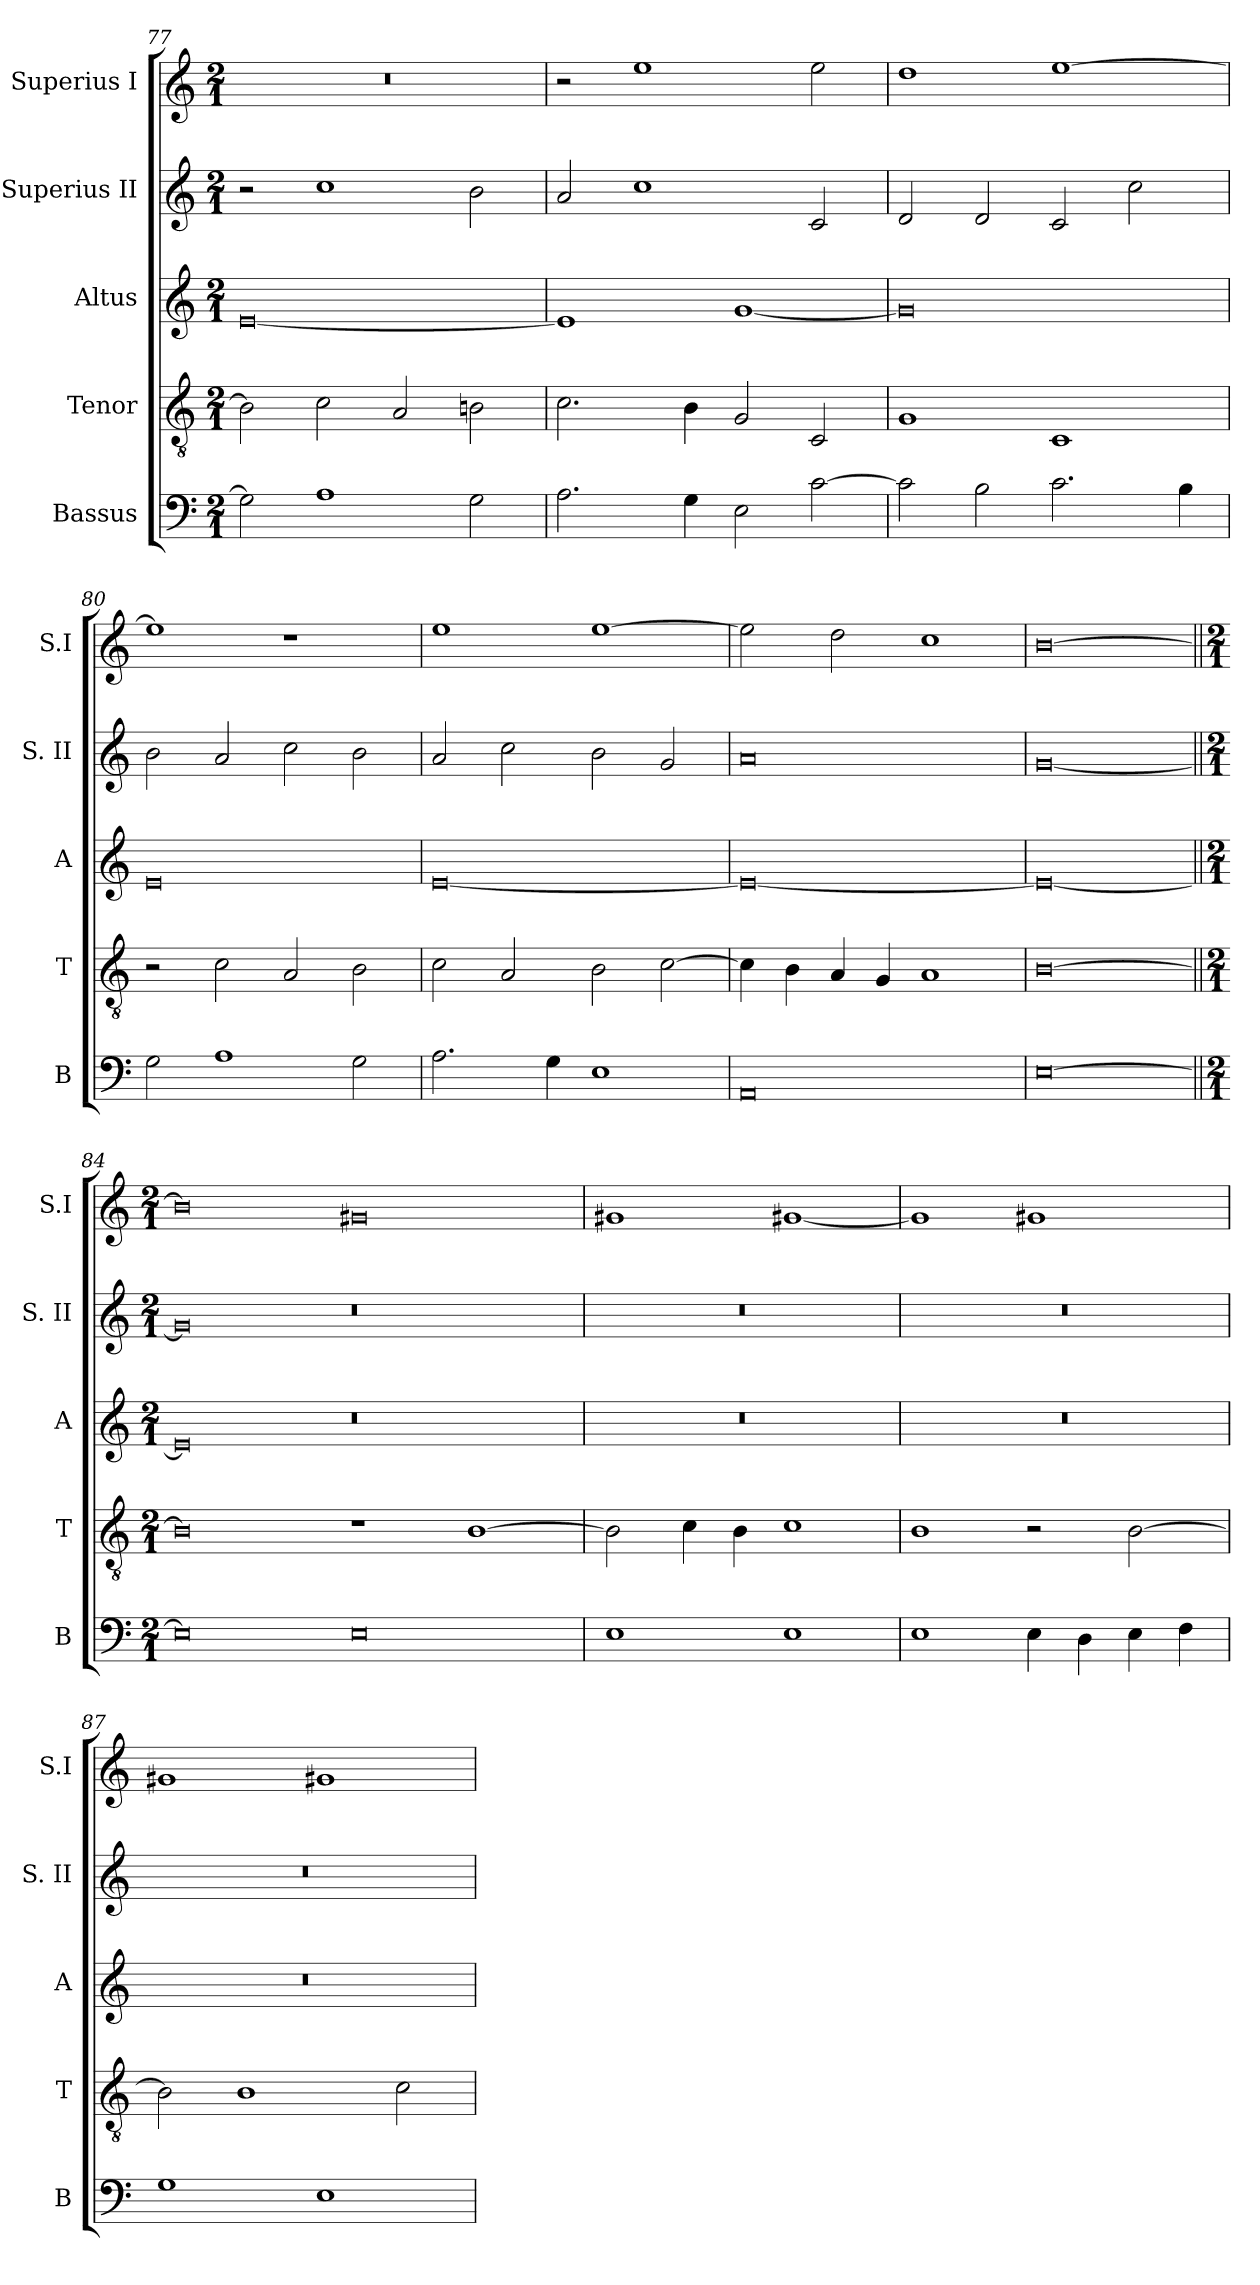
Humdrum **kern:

**kern	**kern	**kern	**kern	**kern
*part5	*part4	*part3	*part2	*part1
*staff5	*staff4	*staff3	*staff2	*staff1
*I"Bassus	*I"Tenor	*I"Altus	*I"Superius II	*I"Superius I
*I'B	*I'T	*I'A	*I'S. II	*I'S.I
*clefF4	*clefGv2	*clefG2	*clefG2	*clefG2
*k[]	*k[]	*k[]	*k[]	*k[]
*C:	*C:	*C:	*C:	*C:
*M2/1	*M2/1	*M2/1	*M2/1	*M2/1
=77	=77	=77	=77	=77
2G]	2B-]	[0e	2r	0r
1A	2c	.	1cc	.
.	2A	.	.	.
2G	2Bn	.	2b	.
=78	=78	=78	=78	=78
2.A	2.c	1e]	2a	2r
.	.	.	1cc	1ee
4G	4B	.	.	.
2E	2G	[1g	.	.
[2c	2C	.	2c	2ee
=79	=79	=79	=79	=79
2c]	1G	0g]	2d	1dd
2B	.	.	2d	.
2.c	1C	.	2c	[1ee
.	.	.	2cc	.
4B	.	.	.	.
=80	=80	=80	=80	=80
2G	2r	0e	2b	1ee]
1A	2c	.	2a	.
.	2A	.	2cc	1r
2G	2B	.	2b	.
=81	=81	=81	=81	=81
2.A	2c	[0e	2a	1ee
.	2A	.	2cc	.
4G	.	.	.	.
1E	2B	.	2b	[1ee
.	[2c	.	2g	.
=82	=82	=82	=82	=82
0AA	4c]	0e_	0a	2ee]
.	4B	.	.	.
.	4A	.	.	2dd
.	4G	.	.	.
.	1A	.	.	1cc
=83	=83	=83	=83	=83
[0E	[0B	0e_	[0g	[0b
=84||	=84||	=84||	=84||	=84||
*M2/1	*M2/1	*M2/1	*M2/1	*M2/1
0E]	0B]	0e]	0g]	0b]
0E	1r	0r	0r	0g#X
.	[1B	.	.	.
=85	=85	=85	=85	=85
1E	2B]	0r	0r	1g#X
.	4c	.	.	.
.	4B	.	.	.
1E	1c	.	.	[1g#X
=86	=86	=86	=86	=86
1E	1B	0r	0r	1g#]
4E	2r	.	.	1g#X
4D	.	.	.	.
4E	[2B	.	.	.
4F	.	.	.	.
=87	=87	=87	=87	=87
1G	2B]	0r	0r	1g#X
.	1B	.	.	.
1E	.	.	.	1g#X
.	2c	.	.	.
=	=	=	=	=
*-	*-	*-	*-	*-
